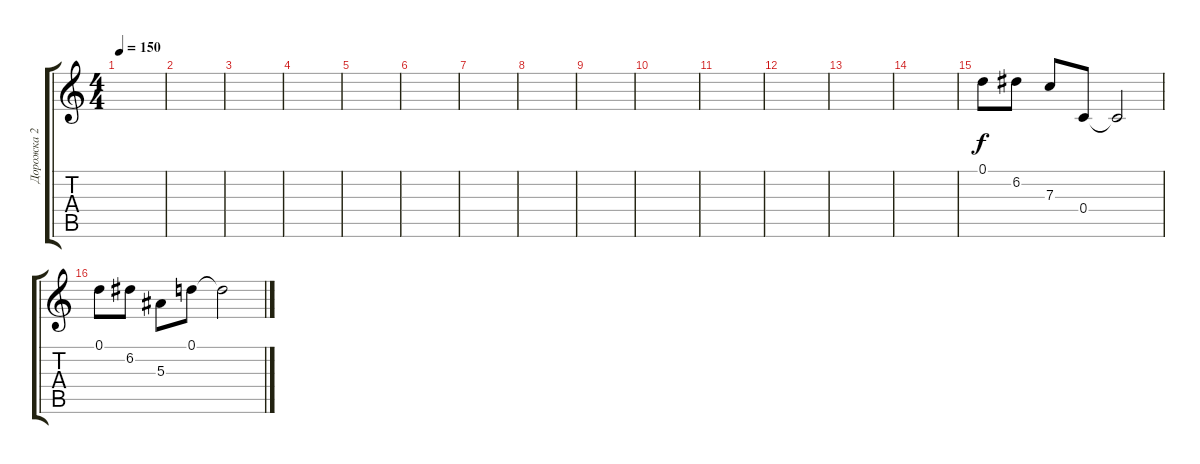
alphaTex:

\track ("Дорожка 2" "Дорожка 2") {instrument acousticguitarnylon}
\staff {score tabs}
\tuning (D4 A3 F3 C3 G2 D2) {hide}
\ts (4 4)
\tempo 150
\clef g2
\ks c
|
|
|
|
|
|
|
|
|
|
|
|
|
|
0.1.8 6.2.8 7.3.8 0.4.8 0.4{t}.2 |
0.1.8 6.2.8 5.3.8 0.1.8 0.1{t}.2
